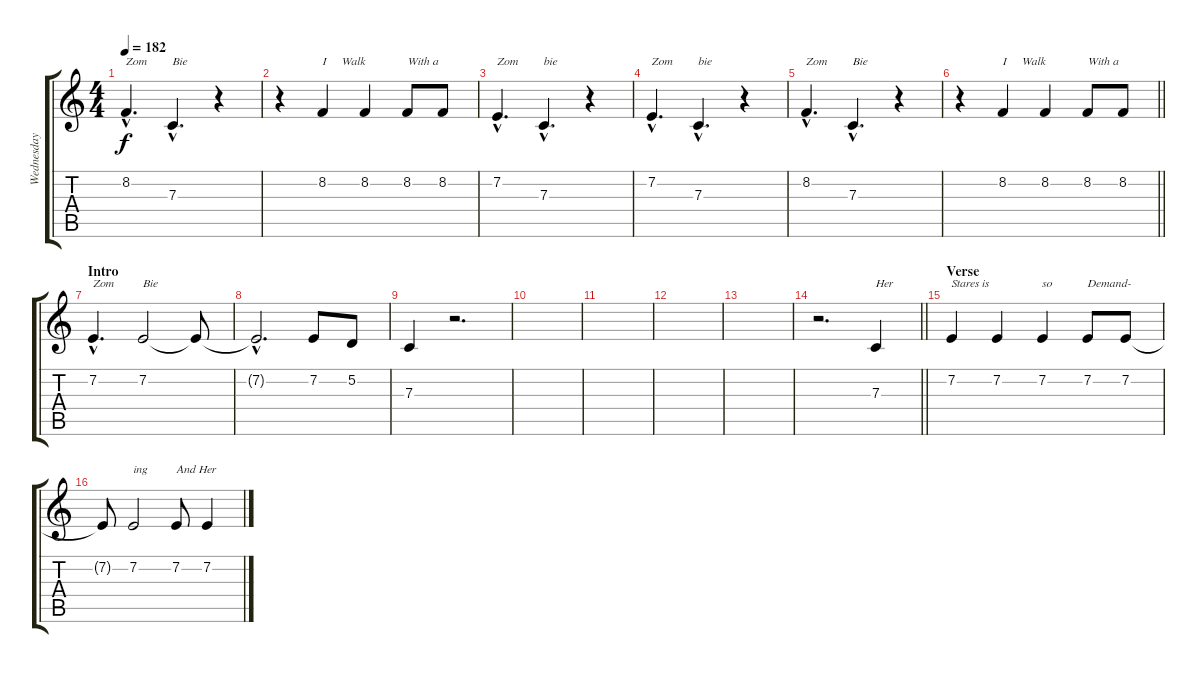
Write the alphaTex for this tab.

\track ("Wednesday 13" "Wednesday ") {instrument lead1square}
\staff {score tabs}
\tuning (D4 A3 F3 C3 G2 D2) {hide}
\ts (4 4)
\tempo 182
\clef g2
\ks c
8.2{hac}.4{d txt "Zom" dy f} 7.3{hac}.4{d txt "Bie"} r.4 |
r.4 8.2.4{txt "I     Walk"} 8.2.4 8.2.8{txt "With a"} 8.2.8 |
7.2{hac}.4{d txt "Zom"} 7.3{hac}.4{d txt "bie"} r.4 |
7.2{hac}.4{d txt "Zom"} 7.3{hac}.4{d txt "bie"} r.4 |
8.2{hac}.4{d txt "Zom"} 7.3{hac}.4{d txt "Bie"} r.4 |
\barLineRight lightlight
r.4 8.2.4{txt "I     Walk"} 8.2.4 8.2.8{txt "With a"} 8.2.8 |
\section ("" "Intro")
7.2{hac}.4{d txt "Zom"} 7.2.2{txt "Bie"} 7.2{t}.8 |
7.2{hac t}.2{d} 7.2.8 5.2.8 |
7.3.4 r.2{d} |
|
|
|
|
\barLineRight lightlight
r.2{d} 7.3.4{txt "Her"} |
\section ("" "Verse")
7.2.4{txt "Stares is"} 7.2.4 7.2.4{txt "so"} 7.2.8{txt "Demand-"} 7.2.8 |
7.2{t}.8 7.2.2{txt "ing"} 7.2.8{txt "And Her"} 7.2.4
